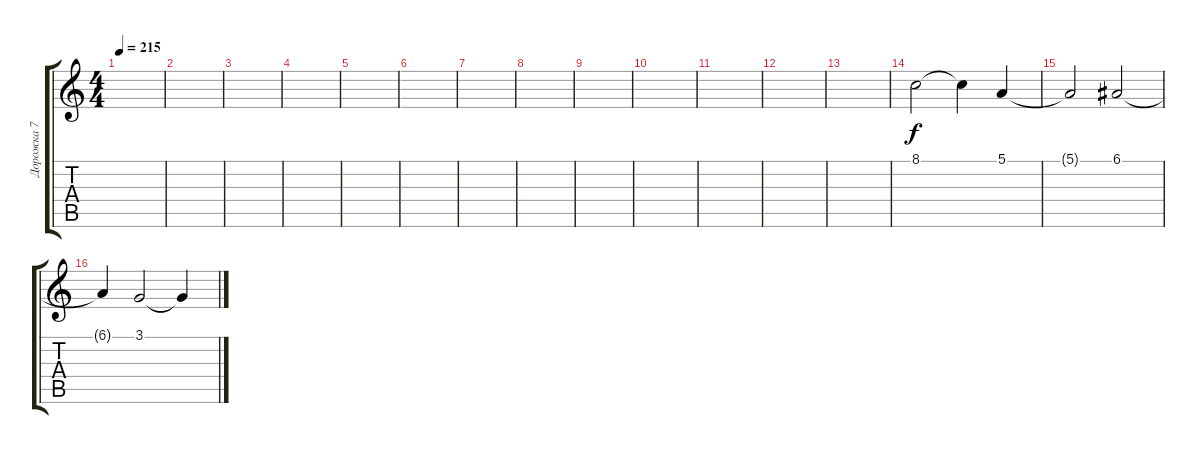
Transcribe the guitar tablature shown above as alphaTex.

\track ("Дорожка 7" "Дорожка 7") {instrument acousticgrandpiano}
\staff {score tabs}
\tuning (E4 B3 G3 D3 A2 E2) {hide}
\ts (4 4)
\tempo 215
\clef g2
\ks c
|
|
|
|
|
|
|
|
|
|
|
|
|
8.1.2 8.1{t}.4 5.1.4 |
5.1{t}.2 6.1.2 |
6.1{t}.4 3.1.2 3.1{t}.4
